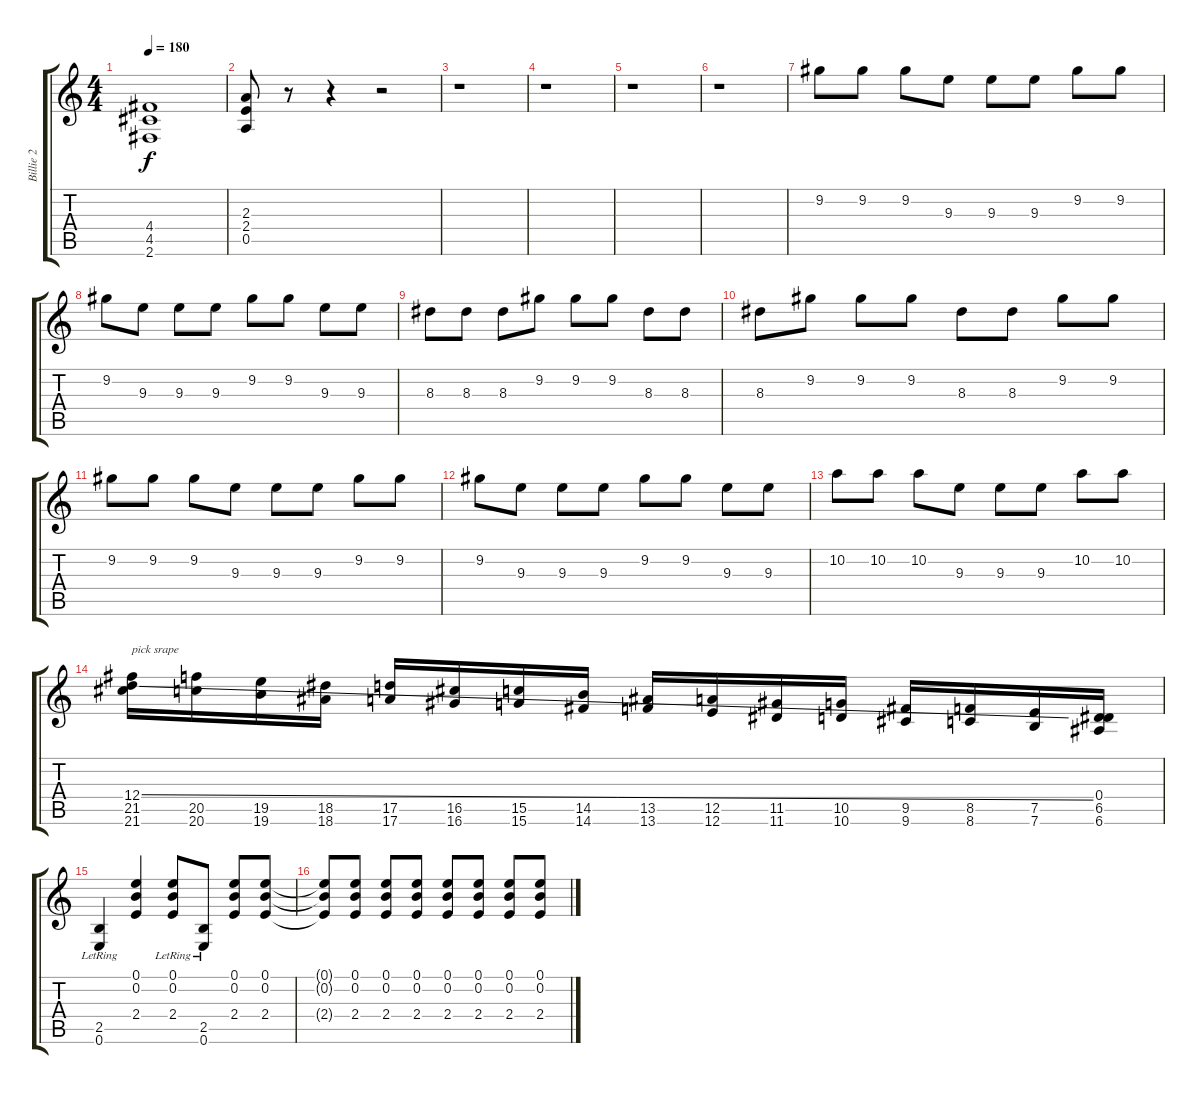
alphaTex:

\track ("Billie 2" "Billie 2") {instrument overdrivenguitar}
\staff {score tabs}
\tuning (E4 B3 G3 D3 A2 E2) {hide}
\ts (4 4)
\tempo 180
\clef g2
\ks c
(4.4 4.5 2.6).1{dy f} |
(2.3 2.4 0.5).8 r.8 r.4 r.2 |
r.1 |
r.1 |
r.1 |
r.1 |
9.2.8{volume 16} 9.2.8 9.2.8 9.3.8 9.3.8 9.3.8 9.2.8 9.2.8 |
9.2.8 9.3.8 9.3.8 9.3.8 9.2.8 9.2.8 9.3.8 9.3.8 |
8.3.8 8.3.8 8.3.8 9.2.8 9.2.8 9.2.8 8.3.8 8.3.8 |
8.3.8 9.2.8 9.2.8 9.2.8 8.3.8 8.3.8 9.2.8 9.2.8 |
9.2.8 9.2.8 9.2.8 9.3.8 9.3.8 9.3.8 9.2.8 9.2.8 |
9.2.8 9.3.8 9.3.8 9.3.8 9.2.8 9.2.8 9.3.8 9.3.8 |
10.2.8 10.2.8 10.2.8 9.3.8 9.3.8 9.3.8 10.2.8 10.2.8 |
(12.4{ss} 21.5 21.6).16{txt "pick srape" volume 13 instrument guitarharmonics} (20.5 20.6).16 (19.5 19.6).16 (18.5 18.6).16 (17.5 17.6).16 (16.5 16.6).16 (15.5 15.6).16 (14.5 14.6).16 (13.5 13.6).16 (12.5 12.6).16 (11.5 11.6).16 (10.5 10.6).16 (9.5 9.6).16 (8.5 8.6).16 (7.5 7.6).16 (0.4 6.5 6.6).16 |
(2.5{lr} 0.6).4{instrument overdrivenguitar} (0.1 0.2 2.4).4 (0.1{lr} 0.2{lr} 2.4).8 (2.5{lr} 0.6{lr}).8 (0.1 0.2 2.4).8 (0.1 0.2 2.4).8 |
(0.1{t} 0.2{t} 2.4{t}).8 (0.1 0.2 2.4).8 (0.1 0.2 2.4).8 (0.1 0.2 2.4).8 (0.1 0.2 2.4).8 (0.1 0.2 2.4).8 (0.1 0.2 2.4).8 (0.1 0.2 2.4).8
